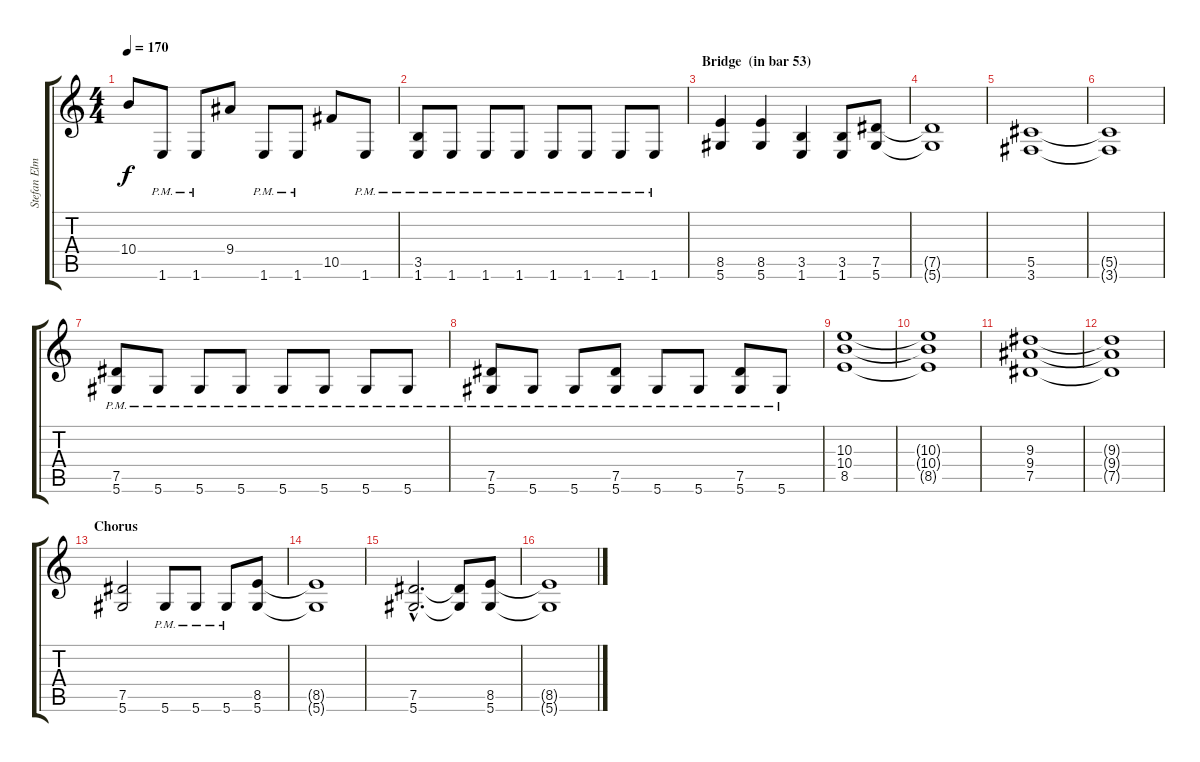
\track ("Stefan Elmgren" "Stefan Elm") {instrument distortionguitar}
\staff {score tabs}
\tuning (Eb4 Bb3 Gb3 Db3 Ab2 Eb2) {hide}
\ts (4 4)
\tempo 170
\clef g2
\ks c
10.4.8{dy f} 1.6{pm}.8 1.6{pm}.8 9.4.8 1.6{pm}.8 1.6{pm}.8 10.5.8 1.6{pm}.8 |
(3.5 1.6{pm}).8 1.6{pm}.8 1.6{pm}.8 1.6{pm}.8 1.6{pm}.8 1.6{pm}.8 1.6{pm}.8 1.6{pm}.8 |
\section ("" "Bridge  (in bar 53)")
(8.5 5.6).4 (8.5 5.6).4 (3.5 1.6).4 (3.5 1.6).8 (7.5 5.6).8 |
(7.5{t} 5.6{t}).1 |
(5.5 3.6).1 |
(5.5{t} 3.6{t}).1 |
(7.5 5.6{pm}).8 5.6{pm}.8 5.6{pm}.8 5.6{pm}.8 5.6{pm}.8 5.6{pm}.8 5.6{pm}.8 5.6{pm}.8 |
(7.5 5.6{pm}).8 5.6{pm}.8 5.6{pm}.8 (7.5 5.6{pm}).8 5.6{pm}.8 5.6{pm}.8 (7.5 5.6{pm}).8 5.6{pm}.8 |
(10.3 10.4 8.5).1 |
(10.3{t} 10.4{t} 8.5{t}).1 |
(9.3 9.4 7.5).1 |
(9.3{t} 9.4{t} 7.5{t}).1 |
\section ("" "Chorus")
(7.5 5.6).2 5.6{pm}.8 5.6{pm}.8 5.6{pm}.8 (8.5 5.6).8 |
(8.5{t} 5.6{t}).1 |
(7.5{hac} 5.6{hac}).2{d} (7.5{t} 5.6{t}).8 (8.5 5.6).8 |
(8.5{t} 5.6{t}).1
